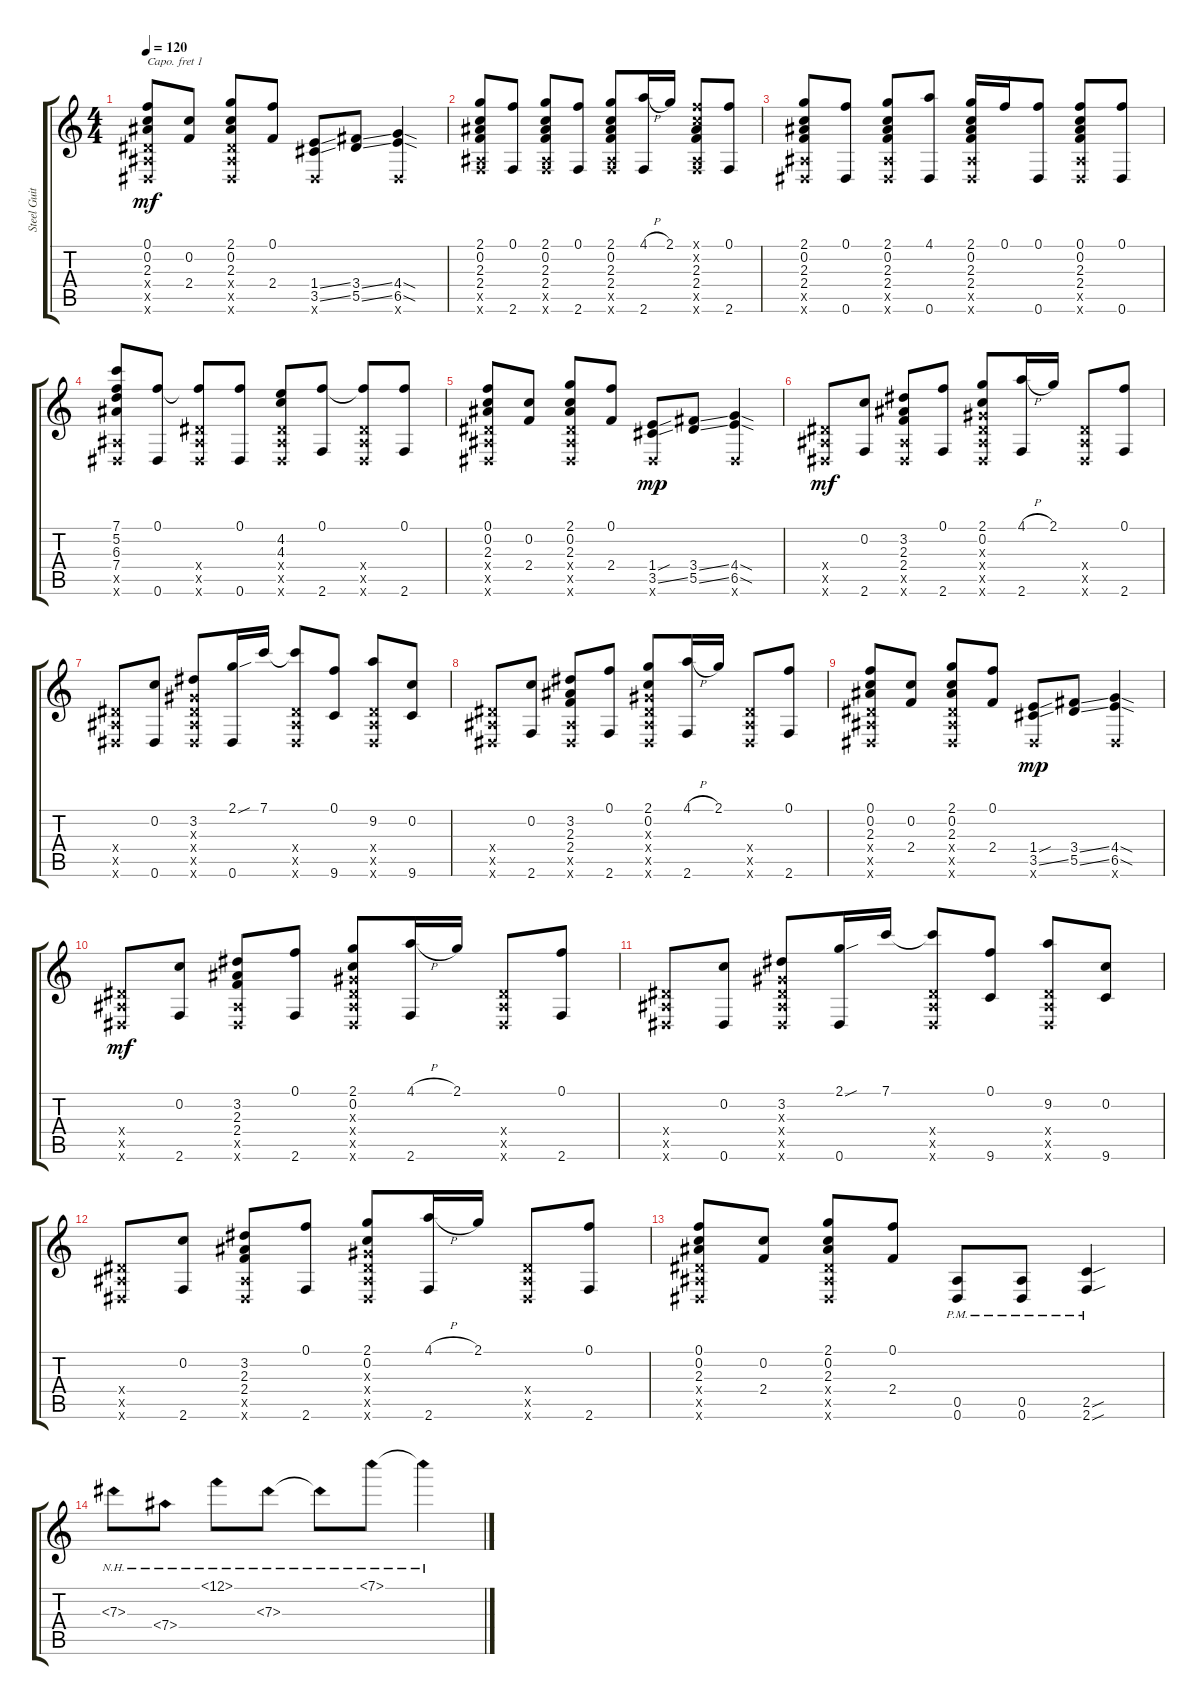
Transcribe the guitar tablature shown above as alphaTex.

\track ("Steel Guitar" "Steel Guit") {instrument acousticguitarsteel}
\staff {score tabs}
\capo 1
\tuning (E4 B3 G3 D3 A2 D2) {hide}
\ts (4 4)
\tempo 120
\clef g2
\ks c
(0.1 0.2 2.3 0.4{x} 0.5{x} 0.6{x}).8{dy mf} (0.2 2.4).8 (2.1 0.2 2.3 0.4{x} 0.5{x} 0.6{x}).8 (0.1 2.4).8 (1.4{ss} 3.5{ss} 0.6{x}).8 (3.4{ss} 5.5{ss}).8 (4.4{sod} 6.5{sod} 0.6{x}).4 |
(2.1 0.2 2.3 2.4 0.5{x} 2.6{x}).8 (0.1 2.6).8 (2.1 0.2 2.3 2.4 0.5{x} 2.6{x}).8 (0.1 2.6).8 (2.1 0.2 2.3 2.4 0.5{x} 2.6{x}).8 (4.1{h} 2.6).16 2.1.16 (0.1{x} 0.2{x} 2.3 2.4 0.5{x} 2.6{x}).8 (0.1 2.6).8 |
(2.1 0.2 2.3 2.4 0.5{x} 0.6{x}).8 (0.1 0.6).8 (2.1 0.2 2.3 2.4 0.5{x} 0.6{x}).8 (4.1 0.6).8 (2.1 0.2 2.3 2.4 0.5{x} 0.6{x}).16 0.1.16 (0.1 0.6).8 (0.1 0.2 2.3 2.4 0.5{x} 0.6{x}).8 (0.1 0.6).8 |
(7.1 5.2 6.3 7.4 0.5{x} 0.6{x}).8 (0.1 0.6).8 (0.1{t} 0.4{x} 0.5{x} 0.6{x}).8 (0.1 0.6).8 (4.2 4.3 0.4{x} 0.5{x} 0.6{x}).8 (0.1 2.6).8 (0.1{t} 0.4{x} 0.5{x} 0.6{x}).8 (0.1 2.6).8 |
(0.1 0.2 2.3 0.4{x} 0.5{x} 0.6{x}).8 (0.2 2.4).8 (2.1 0.2 2.3 0.4{x} 0.5{x} 0.6{x}).8 (0.1 2.4).8 (1.4{sou} 3.5{ss} 0.6{x}).8{dy mp} (3.4{ss} 5.5{ss}).8 (4.4{sod} 6.5{sod} 0.6{x}).4 |
(0.4{x} 0.5{x} 0.6{x}).8{dy mf} (0.2 2.6).8 (3.2 2.3 2.4 0.5{x} 0.6{x}).8 (0.1 2.6).8 (2.1 0.2 0.3{x} 0.4{x} 0.5{x} 0.6{x}).8 (4.1{h} 2.6).16 2.1.16 (0.4{x} 0.5{x} 0.6{x}).8 (0.1 2.6).8 |
(0.4{x} 0.5{x} 0.6{x}).8 (0.2 0.6).8 (3.2 0.3{x} 0.4{x} 0.5{x} 0.6{x}).8 (2.1{sou} 0.6).16 7.1.16 (7.1{t} 0.4{x} 0.5{x} 0.6{x}).8 (0.1 9.6).8 (9.2 0.4{x} 0.5{x} 0.6{x}).8 (0.2 9.6).8 |
(0.4{x} 0.5{x} 0.6{x}).8 (0.2 2.6).8 (3.2 2.3 2.4 0.5{x} 0.6{x}).8 (0.1 2.6).8 (2.1 0.2 0.3{x} 0.4{x} 0.5{x} 0.6{x}).8 (4.1{h} 2.6).16 2.1.16 (0.4{x} 0.5{x} 0.6{x}).8 (0.1 2.6).8 |
(0.1 0.2 2.3 0.4{x} 0.5{x} 0.6{x}).8 (0.2 2.4).8 (2.1 0.2 2.3 0.4{x} 0.5{x} 0.6{x}).8 (0.1 2.4).8 (1.4{sou} 3.5{ss} 0.6{x}).8{dy mp} (3.4{ss} 5.5{ss}).8 (4.4{sod} 6.5{sod} 0.6{x}).4 |
(0.4{x} 0.5{x} 0.6{x}).8{dy mf} (0.2 2.6).8 (3.2 2.3 2.4 0.5{x} 0.6{x}).8 (0.1 2.6).8 (2.1 0.2 0.3{x} 0.4{x} 0.5{x} 0.6{x}).8 (4.1{h} 2.6).16 2.1.16 (0.4{x} 0.5{x} 0.6{x}).8 (0.1 2.6).8 |
(0.4{x} 0.5{x} 0.6{x}).8 (0.2 0.6).8 (3.2 0.3{x} 0.4{x} 0.5{x} 0.6{x}).8 (2.1{sou} 0.6).16 7.1.16 (7.1{t} 0.4{x} 0.5{x} 0.6{x}).8 (0.1 9.6).8 (9.2 0.4{x} 0.5{x} 0.6{x}).8 (0.2 9.6).8 |
(0.4{x} 0.5{x} 0.6{x}).8 (0.2 2.6).8 (3.2 2.3 2.4 0.5{x} 0.6{x}).8 (0.1 2.6).8 (2.1 0.2 0.3{x} 0.4{x} 0.5{x} 0.6{x}).8 (4.1{h} 2.6).16 2.1.16 (0.4{x} 0.5{x} 0.6{x}).8 (0.1 2.6).8 |
(0.1 0.2 2.3 0.4{x} 0.5{x} 0.6{x}).8 (0.2 2.4).8 (2.1 0.2 2.3 0.4{x} 0.5{x} 0.6{x}).8 (0.1 2.4).8 (0.5{pm} 0.6{pm}).8 (0.5{pm} 0.6{pm}).8 (2.5{sou pm} 2.6{sou pm}).4 |
7.3{nh}.8 7.4{nh}.8 12.1{nh}.8 7.3{nh}.8 7.3{nh t}.8 7.1{nh}.8 7.1{nh t}.4
